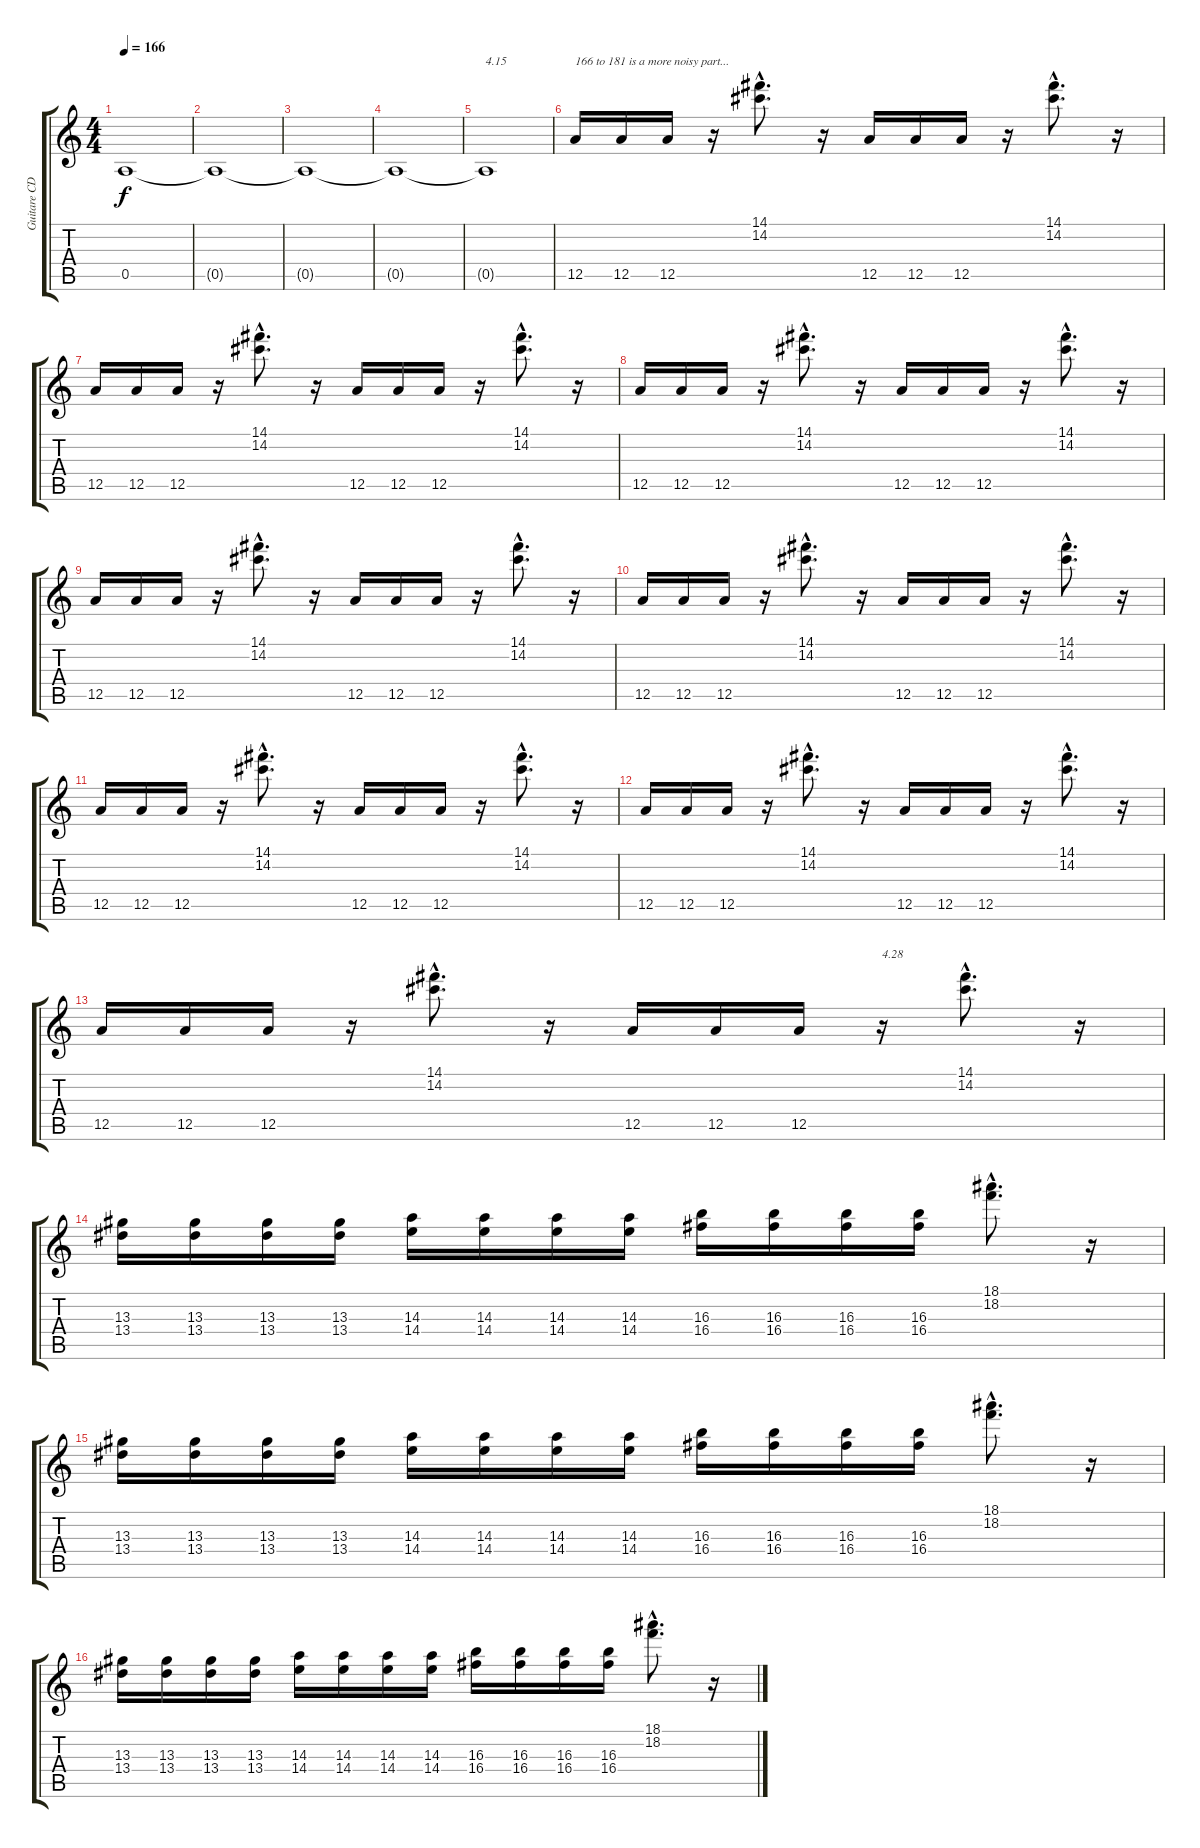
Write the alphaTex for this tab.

\track ("Guitare CD" "Guitare CD") {instrument distortionguitar}
\staff {score tabs}
\tuning (E4 B3 G3 D3 A2 E2) {hide}
\ts (4 4)
\tempo 166
\clef g2
\ks c
0.5{t}.1{dy f} |
0.5{t}.1 |
0.5{t}.1 |
0.5{t}.1 |
0.5{t}.1{txt "4.15"} |
12.5.16{txt "166 to 181 is a more noisy part..."} 12.5.16 12.5.16 r.16 (14.1{hac} 14.2{hac}).8{d} r.16 12.5.16 12.5.16 12.5.16 r.16 (14.1{hac} 14.2{hac}).8{d} r.16 |
12.5.16 12.5.16 12.5.16 r.16 (14.1{hac} 14.2{hac}).8{d} r.16 12.5.16 12.5.16 12.5.16 r.16 (14.1{hac} 14.2{hac}).8{d} r.16 |
12.5.16 12.5.16 12.5.16 r.16 (14.1{hac} 14.2{hac}).8{d} r.16 12.5.16 12.5.16 12.5.16 r.16 (14.1{hac} 14.2{hac}).8{d} r.16 |
12.5.16 12.5.16 12.5.16 r.16 (14.1{hac} 14.2{hac}).8{d} r.16 12.5.16 12.5.16 12.5.16 r.16 (14.1{hac} 14.2{hac}).8{d} r.16 |
12.5.16 12.5.16 12.5.16 r.16 (14.1{hac} 14.2{hac}).8{d} r.16 12.5.16 12.5.16 12.5.16 r.16 (14.1{hac} 14.2{hac}).8{d} r.16 |
12.5.16 12.5.16 12.5.16 r.16 (14.1{hac} 14.2{hac}).8{d} r.16 12.5.16 12.5.16 12.5.16 r.16 (14.1{hac} 14.2{hac}).8{d} r.16 |
12.5.16 12.5.16 12.5.16 r.16 (14.1{hac} 14.2{hac}).8{d} r.16 12.5.16 12.5.16 12.5.16 r.16 (14.1{hac} 14.2{hac}).8{d} r.16 |
12.5.16 12.5.16 12.5.16 r.16 (14.1{hac} 14.2{hac}).8{d} r.16 12.5.16 12.5.16 12.5.16 r.16{txt "4.28"} (14.1{hac} 14.2{hac}).8{d} r.16 |
(13.3 13.4).16 (13.3 13.4).16 (13.3 13.4).16 (13.3 13.4).16 (14.3 14.4).16 (14.3 14.4).16 (14.3 14.4).16 (14.3 14.4).16 (16.3 16.4).16 (16.3 16.4).16 (16.3 16.4).16 (16.3 16.4).16 (18.1{hac} 18.2{hac}).8{d} r.16 |
(13.3 13.4).16 (13.3 13.4).16 (13.3 13.4).16 (13.3 13.4).16 (14.3 14.4).16 (14.3 14.4).16 (14.3 14.4).16 (14.3 14.4).16 (16.3 16.4).16 (16.3 16.4).16 (16.3 16.4).16 (16.3 16.4).16 (18.1{hac} 18.2{hac}).8{d} r.16 |
(13.3 13.4).16 (13.3 13.4).16 (13.3 13.4).16 (13.3 13.4).16 (14.3 14.4).16 (14.3 14.4).16 (14.3 14.4).16 (14.3 14.4).16 (16.3 16.4).16 (16.3 16.4).16 (16.3 16.4).16 (16.3 16.4).16 (18.1{hac} 18.2{hac}).8{d} r.16
